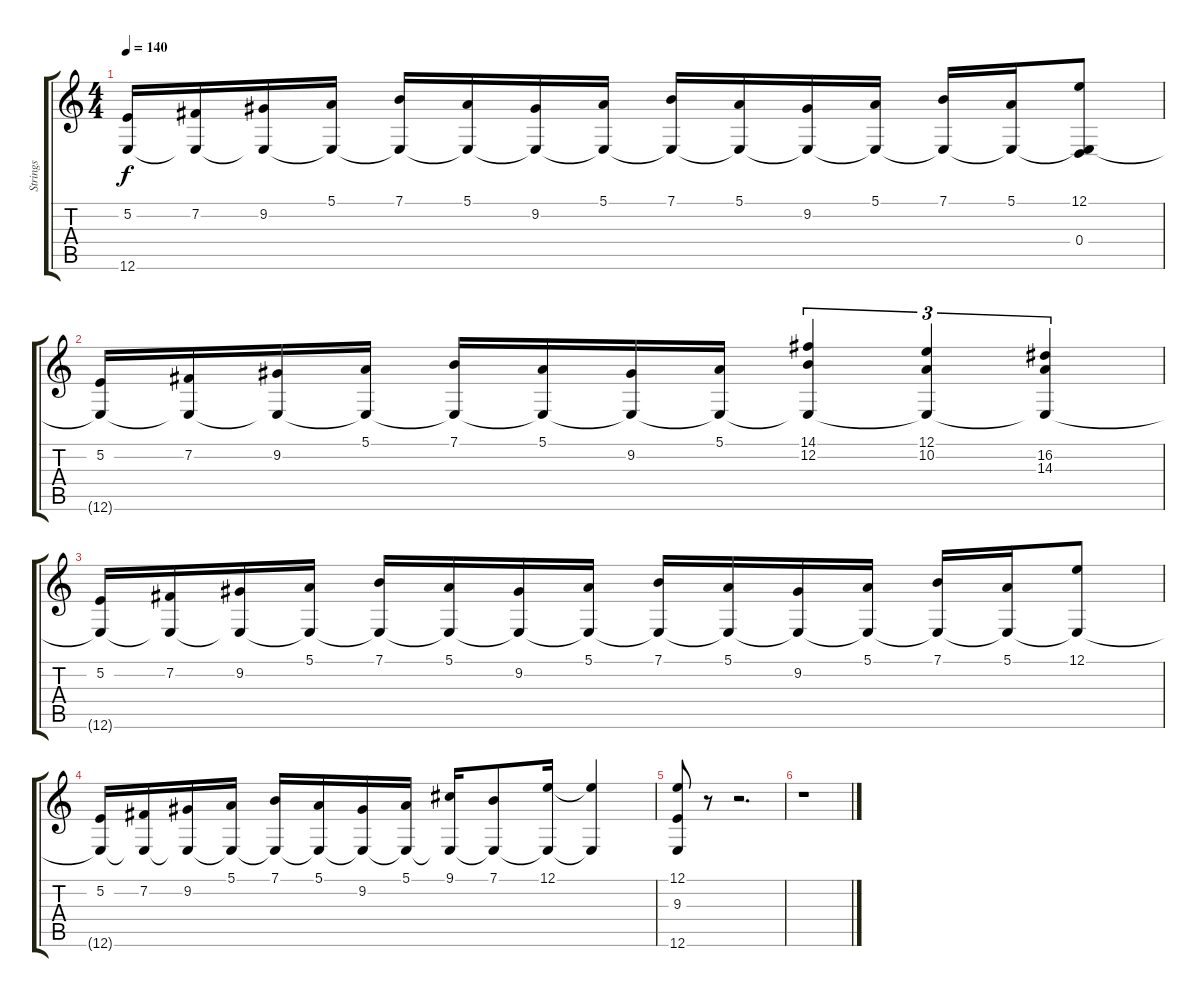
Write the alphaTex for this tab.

\track ("Strings" "Strings") {instrument stringensemble1}
\staff {score tabs}
\tuning (E4 B3 G3 D3 A2 E2) {hide}
\ts (4 4)
\tempo 140
\clef g2
\ks c
(5.2 12.6).16{dy f} (7.2 12.6{t}).16 (9.2 12.6{t}).16 (5.1 12.6{t}).16 (7.1 12.6{t}).16 (5.1 12.6{t}).16 (9.2 12.6{t}).16 (5.1 12.6{t}).16 (7.1 12.6{t}).16 (5.1 12.6{t}).16 (9.2 12.6{t}).16 (5.1 12.6{t}).16 (7.1 12.6{t}).16 (5.1 12.6{t}).16 (12.1 0.4 12.6{t}).8 |
(5.2 12.6{t}).16 (7.2 12.6{t}).16 (9.2 12.6{t}).16 (5.1 12.6{t}).16 (7.1 12.6{t}).16 (5.1 12.6{t}).16 (9.2 12.6{t}).16 (5.1 12.6{t}).16 (14.1 12.2 12.6{t}).4{tu (3 2)} (12.1 10.2 12.6{t}).4{tu (3 2)} (16.2 14.3 12.6{t}).4{tu (3 2)} |
(5.2 12.6{t}).16 (7.2 12.6{t}).16 (9.2 12.6{t}).16 (5.1 12.6{t}).16 (7.1 12.6{t}).16 (5.1 12.6{t}).16 (9.2 12.6{t}).16 (5.1 12.6{t}).16 (7.1 12.6{t}).16 (5.1 12.6{t}).16 (9.2 12.6{t}).16 (5.1 12.6{t}).16 (7.1 12.6{t}).16 (5.1 12.6{t}).16 (12.1 12.6{t}).8 |
(5.2 12.6{t}).16 (7.2 12.6{t}).16 (9.2 12.6{t}).16 (5.1 12.6{t}).16 (7.1 12.6{t}).16 (5.1 12.6{t}).16 (9.2 12.6{t}).16 (5.1 12.6{t}).16 (9.1 12.6{t}).16 (7.1 12.6{t}).8 (12.1 12.6{t}).16 (12.1{t} 12.6{t}).4 |
(12.1 9.3 12.6).8 r.8 r.2{d} |
r.1
